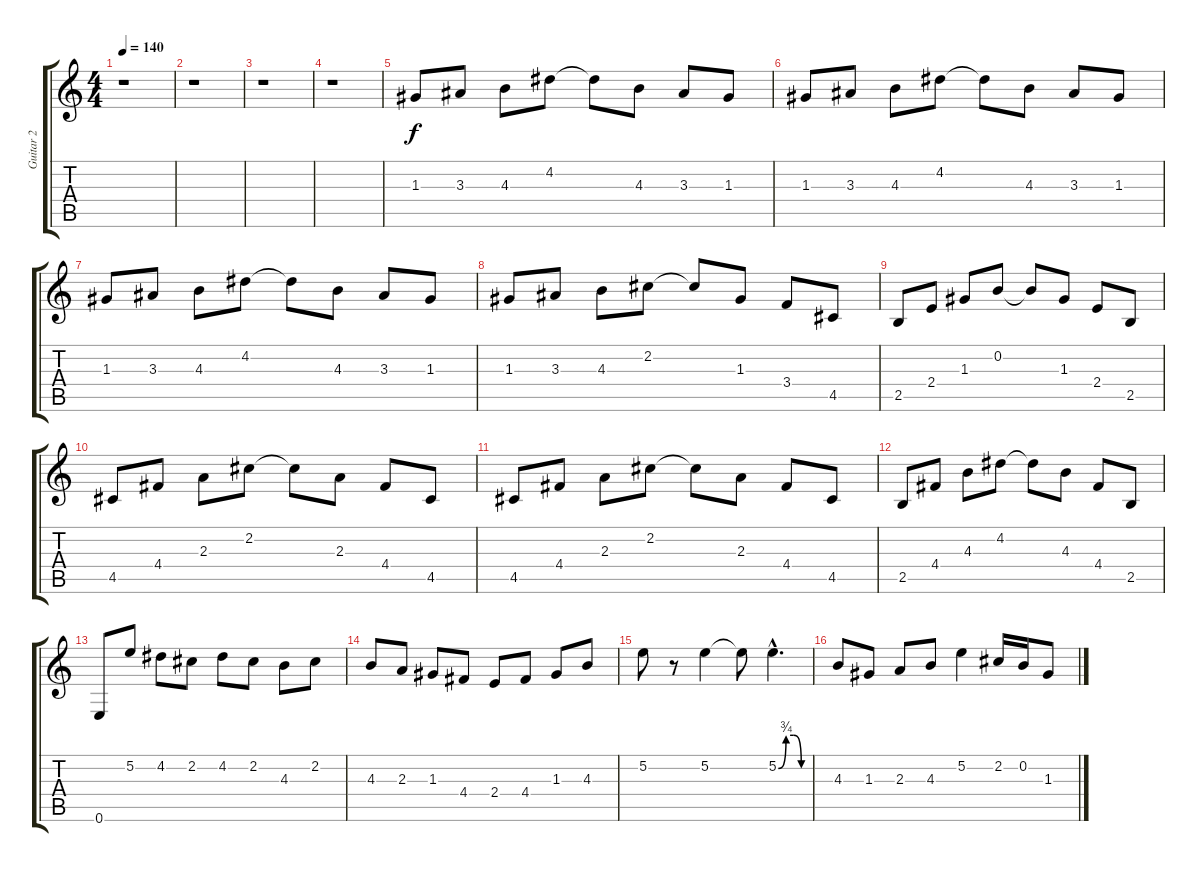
\track ("Guitar 2" "Guitar 2") {instrument overdrivenguitar}
\staff {score tabs}
\tuning (E4 B3 G3 D3 A2 E2) {hide}
\ts (4 4)
\tempo 140
\clef g2
\ks c
r.1{dy f} |
r.1 |
r.1 |
r.1 |
1.3.8 3.3.8 4.3.8 4.2.8 4.2{t}.8 4.3.8 3.3.8 1.3.8 |
1.3.8 3.3.8 4.3.8 4.2.8 4.2{t}.8 4.3.8 3.3.8 1.3.8 |
1.3.8 3.3.8 4.3.8 4.2.8 4.2{t}.8 4.3.8 3.3.8 1.3.8 |
1.3.8 3.3.8 4.3.8 2.2.8 2.2{t}.8 1.3.8 3.4.8 4.5.8 |
2.5.8 2.4.8 1.3.8 0.2.8 0.2{t}.8 1.3.8 2.4.8 2.5.8 |
4.5.8 4.4.8 2.3.8 2.2.8 2.2{t}.8 2.3.8 4.4.8 4.5.8 |
4.5.8 4.4.8 2.3.8 2.2.8 2.2{t}.8 2.3.8 4.4.8 4.5.8 |
2.5.8 4.4.8 4.3.8 4.2.8 4.2{t}.8 4.3.8 4.4.8 2.5.8 |
0.6.8 5.2.8 4.2.8 2.2.8 4.2.8 2.2.8 4.3.8 2.2.8 |
4.3.8 2.3.8 1.3.8 4.4.8 2.4.8 4.4.8 1.3.8 4.3.8 |
5.2.8 r.8 5.2.4 5.2{t}.8 5.2{be (custom 0 0 15 3 30 3 45 0 60 0) hac}.4{d} |
4.3.8 1.3.8 2.3.8 4.3.8 5.2.4 2.2.16 0.2.16 1.3.8
